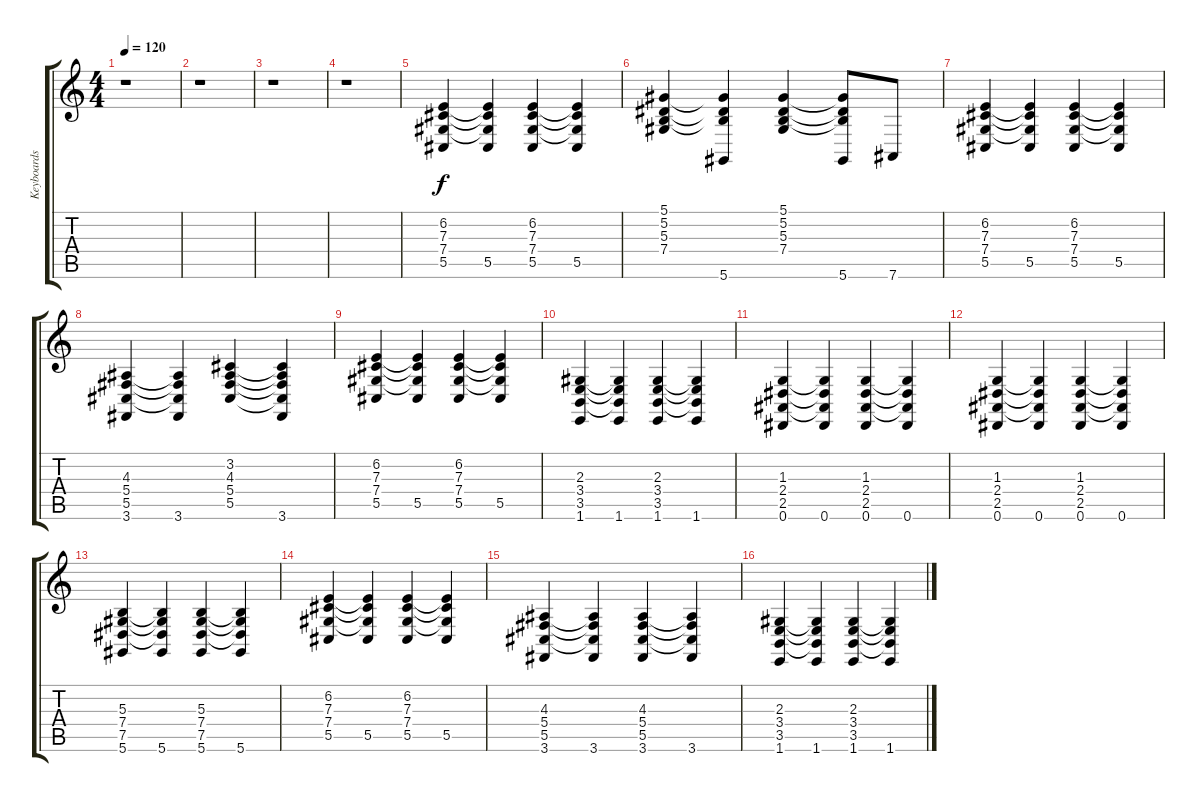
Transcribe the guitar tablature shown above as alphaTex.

\track ("Keyboards 2" "Keyboards ") {instrument brightacousticpiano}
\staff {score tabs}
\tuning (Eb4 Bb3 Gb3 Db3 Ab2 Eb2) {hide}
\ts (4 4)
\tempo 120
\clef g2
\ks c
r.1{dy f} |
r.1 |
r.1 |
r.1 |
(6.2 7.3 7.4 5.5).4 (6.2{t} 7.3{t} 7.4{t} 5.5).4 (6.2 7.3 7.4 5.5).4 (6.2{t} 7.3{t} 7.4{t} 5.5).4 |
(5.1 5.2 5.3 7.4).4 (5.1{t} 5.2{t} 5.3{t} 5.6).4 (5.1 5.2 5.3 7.4).4 (5.1{t} 5.2{t} 5.3{t} 5.6).8 7.6.8 |
(6.2 7.3 7.4 5.5).4 (6.2{t} 7.3{t} 7.4{t} 5.5).4 (6.2 7.3 7.4 5.5).4 (6.2{t} 7.3{t} 7.4{t} 5.5).4 |
(4.3 5.4 5.5 3.6).4 (4.3{t} 5.4{t} 5.5{t} 3.6).4 (3.2 4.3 5.4 5.5).4 (3.2{t} 4.3{t} 5.4{t} 5.5{t} 3.6).4 |
(6.2 7.3 7.4 5.5).4 (6.2{t} 7.3{t} 7.4{t} 5.5).4 (6.2 7.3 7.4 5.5).4 (6.2{t} 7.3{t} 7.4{t} 5.5).4 |
(2.3 3.4 3.5 1.6).4 (2.3{t} 3.4{t} 3.5{t} 1.6).4 (2.3 3.4 3.5 1.6).4 (2.3{t} 3.4{t} 3.5{t} 1.6).4 |
(1.3 2.4 2.5 0.6).4 (1.3{t} 2.4{t} 2.5{t} 0.6).4 (1.3 2.4 2.5 0.6).4 (1.3{t} 2.4{t} 2.5{t} 0.6).4 |
(1.3 2.4 2.5 0.6).4 (1.3{t} 2.4{t} 2.5{t} 0.6).4 (1.3 2.4 2.5 0.6).4 (1.3{t} 2.4{t} 2.5{t} 0.6).4 |
(5.3 7.4 7.5 5.6).4 (5.3{t} 7.4{t} 7.5{t} 5.6).4 (5.3 7.4 7.5 5.6).4 (5.3{t} 7.4{t} 7.5{t} 5.6).4 |
(6.2 7.3 7.4 5.5).4 (6.2{t} 7.3{t} 7.4{t} 5.5).4 (6.2 7.3 7.4 5.5).4 (6.2{t} 7.3{t} 7.4{t} 5.5).4 |
(4.3 5.4 5.5 3.6).4 (4.3{t} 5.4{t} 5.5{t} 3.6).4 (4.3 5.4 5.5 3.6).4 (4.3{t} 5.4{t} 5.5{t} 3.6).4 |
(2.3 3.4 3.5 1.6).4 (2.3{t} 3.4{t} 3.5{t} 1.6).4 (2.3 3.4 3.5 1.6).4 (2.3{t} 3.4{t} 3.5{t} 1.6).4
